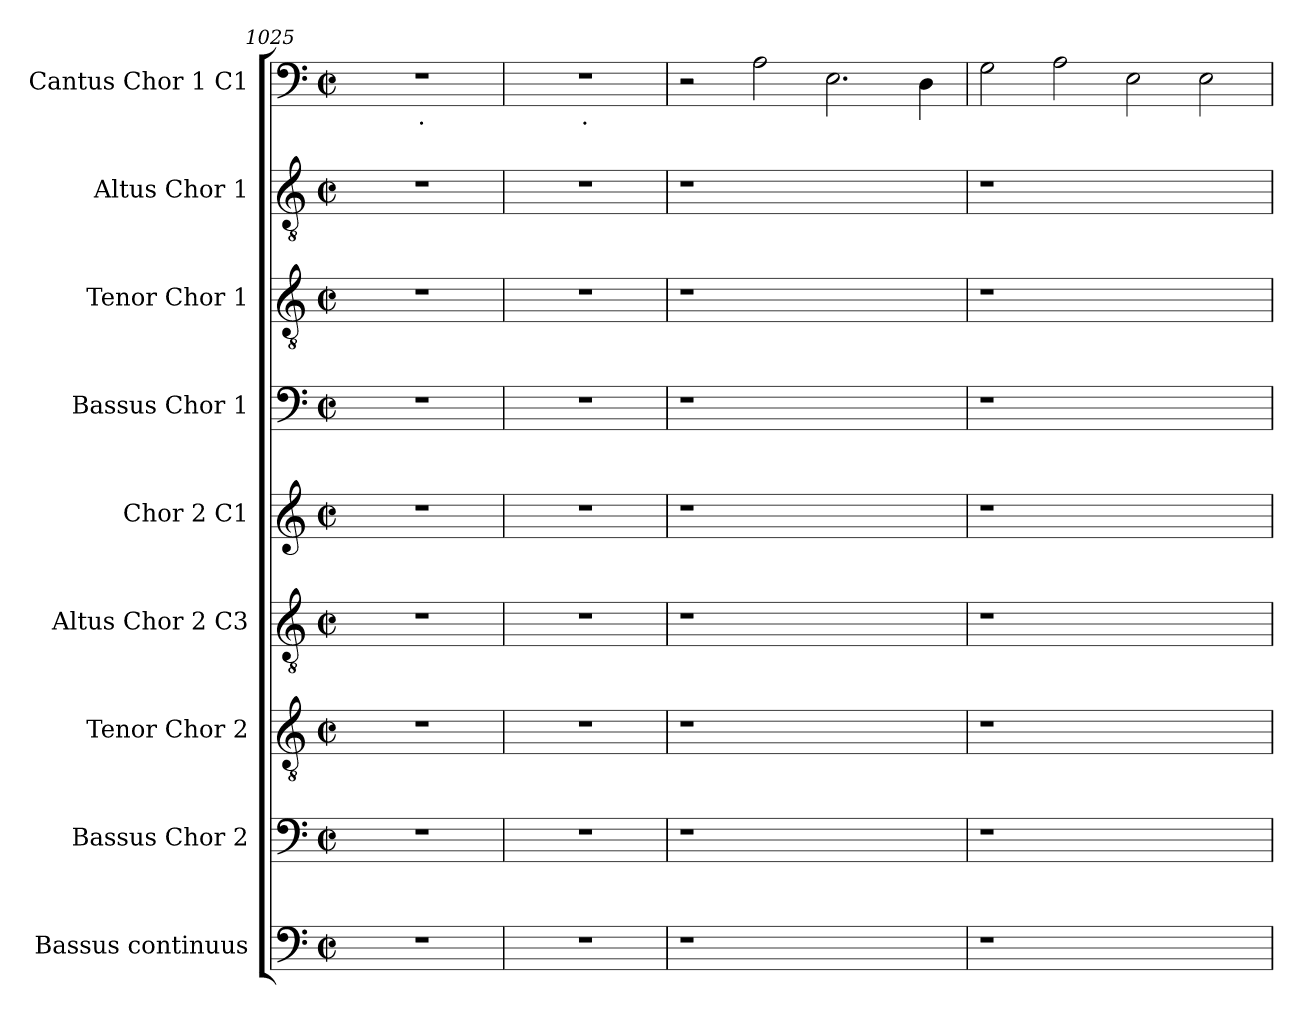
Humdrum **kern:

**kern	**kern	**kern	**kern	**kern	**kern	**kern	**kern	**kern
*part9	*part8	*part7	*part6	*part5	*part4	*part3	*part2	*part1
*staff9	*staff8	*staff7	*staff6	*staff5	*staff4	*staff3	*staff2	*staff1
*I"Bassus continuus	*I"Bassus Chor 2	*I"Tenor Chor 2	*I"Altus Chor 2 C3	*I"Chor 2 C1	*I"Bassus Chor 1	*I"Tenor Chor 1	*I"Altus Chor 1	*I"Cantus Chor 1 C1
*I'Bc	*I'B2	*I'T2	*I'A2	*I'C2	*I'B1	*I'T1	*I'A1	*I'C1
!!LO:LB:g=z
*clefF4	*clefF4	*clefGv2	*clefGv2	*clefG2	*clefF4	*clefGv2	*clefGv2	*clefF4
*ITrd7c12	*	*	*	*	*	*	*	*
*k[]	*k[]	*k[]	*k[]	*k[]	*k[]	*k[]	*k[]	*k[]
*C:	*C:	*C:	*C:	*C:	*C:	*C:	*C:	*C:
*M2/2	*M2/2	*M2/2	*M2/2	*M2/2	*M2/2	*M2/2	*M2/2	*M2/2
*met(c|)	*met(c|)	*met(c|)	*met(c|)	*met(c|)	*met(c|)	*met(c|)	*met(c|)	*met(c|)
=1025	=1025	=1025	=1025	=1025	=1025	=1025	=1025	=1025
*	*	*	*	*	*	*	*	*^
1r	1r	1r	1r	1r	1r	1r	1r	1r	4...ryy
!	!	!	!	!	!	!	!	!	!LO:TX:b:t=.
.	.	.	.	.	.	.	.	.	2ryy
.	.	.	.	.	.	.	.	.	32ryy
=1026	=1026	=1026	=1026	=1026	=1026	=1026	=1026	=1026	=1026
1r	1r	1r	1r	1r	1r	1r	1r	1r	4...ryy
!	!	!	!	!	!	!	!	!	!LO:TX:b:t=.
.	.	.	.	.	.	.	.	.	2ryy
.	.	.	.	.	.	.	.	.	32ryy
*	*	*	*	*	*	*	*	*v	*v
=1027	=1027	=1027	=1027	=1027	=1027	=1027	=1027	=1027
1r	1r	1r	1r	1r	1r	1r	1r	2r
.	.	.	.	.	.	.	.	2A\
1ryy	1ryy	1ryy	1ryy	1ryy	1ryy	1ryy	1ryy	2.E\
.	.	.	.	.	.	.	.	4D\
=1028	=1028	=1028	=1028	=1028	=1028	=1028	=1028	=1028
1r	1r	1r	1r	1r	1r	1r	1r	2G\
.	.	.	.	.	.	.	.	2A\
1ryy	1ryy	1ryy	1ryy	1ryy	1ryy	1ryy	1ryy	2E\
.	.	.	.	.	.	.	.	2E\
=	=	=	=	=	=	=	=	=
*-	*-	*-	*-	*-	*-	*-	*-	*-
